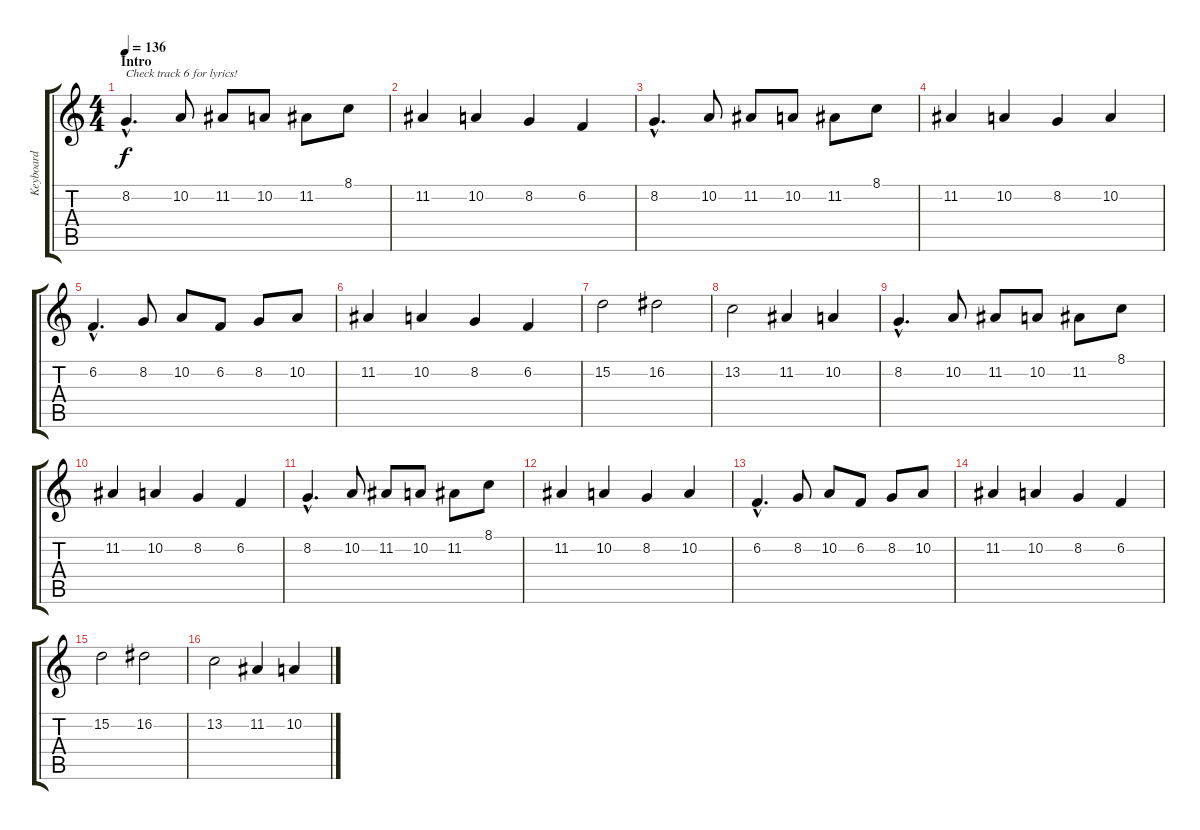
\track ("Keyboard" "Keyboard") {instrument synthbrass1}
\staff {score tabs}
\tuning (E4 B3 G3 D3 A2 E2) {hide}
\ts (4 4)
\section ("" "Intro")
\tempo 136
\clef g2
\ks c
8.2{hac}.4{d txt "Check track 6 for lyrics!" dy f instrument synthbrass1} 10.2.8 11.2.8 10.2.8 11.2.8 8.1.8 |
11.2.4 10.2.4 8.2.4 6.2.4 |
8.2{hac}.4{d} 10.2.8 11.2.8 10.2.8 11.2.8 8.1.8 |
11.2.4 10.2.4 8.2.4 10.2.4 |
6.2{hac}.4{d} 8.2.8 10.2.8 6.2.8 8.2.8 10.2.8 |
11.2.4 10.2.4 8.2.4 6.2.4 |
15.2.2 16.2.2 |
13.2.2 11.2.4 10.2.4 |
8.2{hac}.4{d} 10.2.8 11.2.8 10.2.8 11.2.8 8.1.8 |
11.2.4 10.2.4 8.2.4 6.2.4 |
8.2{hac}.4{d} 10.2.8 11.2.8 10.2.8 11.2.8 8.1.8 |
11.2.4 10.2.4 8.2.4 10.2.4 |
6.2{hac}.4{d} 8.2.8 10.2.8 6.2.8 8.2.8 10.2.8 |
11.2.4 10.2.4 8.2.4 6.2.4 |
15.2.2 16.2.2 |
13.2.2 11.2.4 10.2.4
